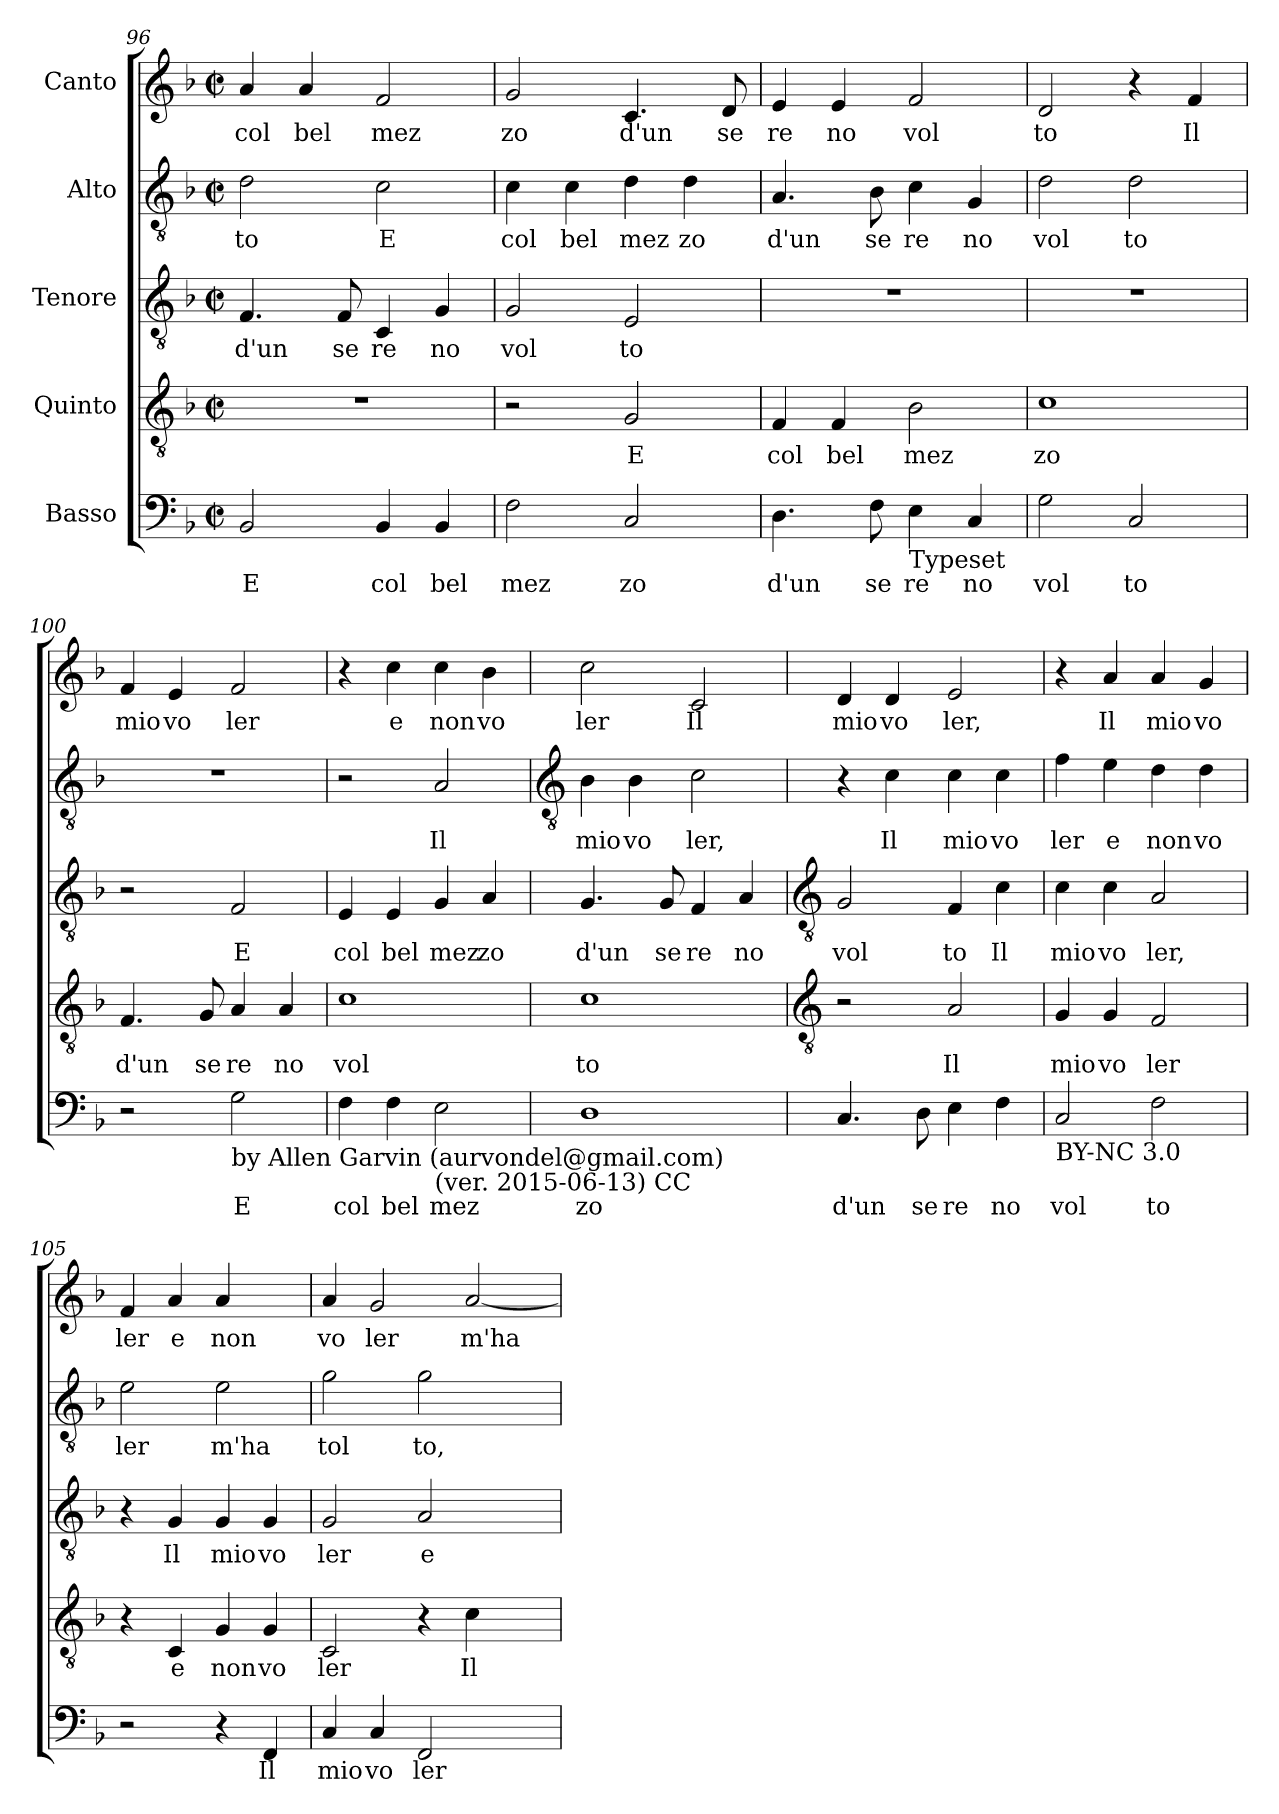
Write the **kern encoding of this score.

**kern	**text	**kern	**text	**kern	**text	**kern	**text	**kern	**text
*part5	*part5	*part4	*part4	*part3	*part3	*part2	*part2	*part1	*part1
*staff5	*staff5	*staff4	*staff4	*staff3	*staff3	*staff2	*staff2	*staff1	*staff1
*I"Basso	*	*I"Quinto	*	*I"Tenore	*	*I"Alto	*	*I"Canto	*
*clefF4	*	*clefGv2	*	*clefGv2	*	*clefGv2	*	*clefG2	*
*k[b-]	*	*k[b-]	*	*k[b-]	*	*k[b-]	*	*k[b-]	*
*F:	*	*F:	*	*F:	*	*F:	*	*F:	*
*M2/2	*	*M2/2	*	*M2/2	*	*M2/2	*	*M2/2	*
*met(c|)	*	*met(c|)	*	*met(c|)	*	*met(c|)	*	*met(c|)	*
=96	=96	=96	=96	=96	=96	=96	=96	=96	=96
!	!LO:LY:b	!	!	!	!LO:LY:b	!	!LO:LY:b	!	!LO:LY:b
2BB-/	E	1r	.	4.F/	d'un	2d\	to	4a/	col
!	!	!	!	!	!	!	!	!	!LO:LY:b
.	.	.	.	.	.	.	.	4a/	bel
!	!	!	!	!	!LO:LY:b	!	!	!	!
.	.	.	.	8F/	se	.	.	.	.
!	!LO:LY:b	!	!	!	!LO:LY:b	!	!LO:LY:b	!	!LO:LY:b
4BB-/	col	.	.	4C/	re	2c\	E	2f/	mez
!	!LO:LY:b	!	!	!	!LO:LY:b	!	!	!	!
4BB-/	bel	.	.	4G/	no	.	.	.	.
!!LO:LB:g=z
=97	=97	=97	=97	=97	=97	=97	=97	=97	=97
!	!LO:LY:b	!	!	!	!LO:LY:b	!	!LO:LY:b	!	!LO:LY:b
2F\	mez	2r	.	2G/	vol	4c\	col	2g/	zo
!	!	!	!	!	!	!	!LO:LY:b	!	!
.	.	.	.	.	.	4c\	bel	.	.
!	!LO:LY:b	!	!LO:LY:b	!	!LO:LY:b	!	!LO:LY:b	!	!LO:LY:b
2C/	zo	2G/	E	2E/	to	4d\	mez	4.c/	d'un
!	!	!	!	!	!	!	!LO:LY:b	!	!
.	.	.	.	.	.	4d\	zo	.	.
!	!	!	!	!	!	!	!	!	!LO:LY:b
.	.	.	.	.	.	.	.	8d/	se
=98	=98	=98	=98	=98	=98	=98	=98	=98	=98
!	!LO:LY:b	!	!LO:LY:b	!	!	!	!LO:LY:b	!	!LO:LY:b
4.D\	d'un	4F/	col	1r	.	4.A/	d'un	4e/	re
!	!	!	!LO:LY:b	!	!	!	!	!	!LO:LY:b
.	.	4F/	bel	.	.	.	.	4e/	no
!	!LO:LY:b	!	!	!	!	!	!LO:LY:b	!	!
8F\	se	.	.	.	.	8B-\	se	.	.
!LO:TX:b:t=Typeset	!	!	!	!	!	!	!	!	!
!	!LO:LY:b	!	!LO:LY:b	!	!	!	!LO:LY:b	!	!LO:LY:b
4E\	re	2B-\	mez	.	.	4c\	re	2f/	vol
!	!LO:LY:b	!	!	!	!	!	!LO:LY:b	!	!
4C/	no	.	.	.	.	4G/	no	.	.
!!LO:LB:g=z
=99	=99	=99	=99	=99	=99	=99	=99	=99	=99
!	!LO:LY:b	!	!LO:LY:b	!	!	!	!LO:LY:b	!	!LO:LY:b
2G\	vol	1c	zo	1r	.	2d\	vol	2d/	to
!	!LO:LY:b	!	!	!	!	!	!LO:LY:b	!	!
2C/	to	.	.	.	.	2d\	to	4r	.
!	!	!	!	!	!	!	!	!	!LO:LY:b
.	.	.	.	.	.	.	.	4f/	Il
=100	=100	=100	=100	=100	=100	=100	=100	=100	=100
!	!	!	!LO:LY:b	!	!	!	!	!	!LO:LY:b
2r	.	4.F/	d'un	2r	.	1r	.	4f/	mio
!	!	!	!	!	!	!	!	!	!LO:LY:b
.	.	.	.	.	.	.	.	4e/	vo
!	!	!	!LO:LY:b	!	!	!	!	!	!
.	.	8G/	se	.	.	.	.	.	.
!LO:TX:b:t=by Allen Garvin (aurvondel@gmail.com)	!	!	!	!	!	!	!	!	!
!	!LO:LY:b	!	!LO:LY:b	!	!LO:LY:b	!	!	!	!LO:LY:b
2G\	E	4A/	re	2F/	E	.	.	2f/	ler
!	!	!	!LO:LY:b	!	!	!	!	!	!
.	.	4A/	no	.	.	.	.	.	.
=101	=101	=101	=101	=101	=101	=101	=101	=101	=101
!	!LO:LY:b	!	!LO:LY:b	!	!LO:LY:b	!	!	!	!
4F\	col	1c	vol	4E/	col	2r	.	4r	.
!	!LO:LY:b	!	!	!	!LO:LY:b	!	!	!	!LO:LY:b
4F\	bel	.	.	4E/	bel	.	.	4cc\	e
!LO:TX:b:t=(ver. 2015-06-13) CC	!	!	!	!	!	!	!	!	!
!	!LO:LY:b	!	!	!	!LO:LY:b	!	!LO:LY:b	!	!LO:LY:b
2E\	mez	.	.	4G/	mez	2A/	Il	4cc\	non
!	!	!	!	!	!LO:LY:b	!	!	!	!LO:LY:b
.	.	.	.	4A/	zo	.	.	4b-\	vo
!!LO:LB:g=z
=102	=102	=102	=102	=102	=102	=102	=102	=102	=102
*	*	*	*	*	*	*clefGv2	*	*	*
!	!LO:LY:b	!	!LO:LY:b	!	!LO:LY:b	!	!LO:LY:b	!	!LO:LY:b
1D	zo	1c	to	4.G/	d'un	4B-\	mio	2cc\	ler
!	!	!	!	!	!	!	!LO:LY:b	!	!
.	.	.	.	.	.	4B-\	vo	.	.
!	!	!	!	!	!LO:LY:b	!	!	!	!
.	.	.	.	8G/	se	.	.	.	.
!	!	!	!	!	!LO:LY:b	!	!LO:LY:b	!	!LO:LY:b
.	.	.	.	4F/	re	2c\	ler,	2c/	Il
!	!	!	!	!	!LO:LY:b	!	!	!	!
.	.	.	.	4A/	no	.	.	.	.
!!LO:LB:g=z
=103	=103	=103	=103	=103	=103	=103	=103	=103	=103
*	*	*clefGv2	*	*clefGv2	*	*	*	*	*
!	!LO:LY:b	!	!	!	!LO:LY:b	!	!	!	!LO:LY:b
4.C/	d'un	2r	.	2G/	vol	4r	.	4d/	mio
!	!	!	!	!	!	!	!LO:LY:b	!	!LO:LY:b
.	.	.	.	.	.	4c\	Il	4d/	vo
!	!LO:LY:b	!	!	!	!	!	!	!	!
8D\	se	.	.	.	.	.	.	.	.
!	!LO:LY:b	!	!LO:LY:b	!	!LO:LY:b	!	!LO:LY:b	!	!LO:LY:b
4E\	re	2A/	Il	4F/	to	4c\	mio	2e/	ler,
!	!LO:LY:b	!	!	!	!LO:LY:b	!	!LO:LY:b	!	!
4F\	no	.	.	4c\	Il	4c\	vo	.	.
=104	=104	=104	=104	=104	=104	=104	=104	=104	=104
!LO:TX:b:t=BY-NC 3.0	!	!	!	!	!	!	!	!	!
!	!LO:LY:b	!	!LO:LY:b	!	!LO:LY:b	!	!LO:LY:b	!	!
2C/	vol	4G/	mio	4c\	mio	4f\	ler	4r	.
!	!	!	!LO:LY:b	!	!LO:LY:b	!	!LO:LY:b	!	!LO:LY:b
.	.	4G/	vo	4c\	vo	4e\	e	4a/	Il
!	!LO:LY:b	!	!LO:LY:b	!	!LO:LY:b	!	!LO:LY:b	!	!LO:LY:b
2F\	to	2F/	ler	2A/	ler,	4d\	non	4a/	mio
!	!	!	!	!	!	!	!LO:LY:b	!	!LO:LY:b
.	.	.	.	.	.	4d\	vo	4g/	vo
!!LO:LB:g=z
=105	=105	=105	=105	=105	=105	=105	=105	=105	=105
!	!	!	!	!	!	!	!LO:LY:b	!	!LO:LY:b
2r	.	4r	.	4r	.	2e\	ler	4f/	ler
!	!	!	!LO:LY:b	!	!LO:LY:b	!	!	!	!LO:LY:b
.	.	4C/	e	4G/	Il	.	.	4a/	e
!	!	!	!LO:LY:b	!	!LO:LY:b	!	!LO:LY:b	!	!LO:LY:b
4r	.	4G/	non	4G/	mio	2e\	m'ha	4a/	non
!	!LO:LY:b	!	!LO:LY:b	!	!LO:LY:b	!	!	!	!
4FF/	Il	4G/	vo	4G/	vo	.	.	4ryy	.
!!LO:LB:g=z
=106	=106	=106	=106	=106	=106	=106	=106	=106	=106
!	!LO:LY:b	!	!LO:LY:b	!	!LO:LY:b	!	!LO:LY:b	!	!LO:LY:b
4C/	mio	2C/	ler	2G/	ler	2g\	tol	4a/	vo
!	!LO:LY:b	!	!	!	!	!	!	!	!LO:LY:b
4C/	vo	.	.	.	.	.	.	2g/	ler
!	!LO:LY:b	!	!	!	!LO:LY:b	!	!LO:LY:b	!	!
2FF/	ler	4r	.	2A/	e	2g\	to,	.	.
!	!	!	!LO:LY:b	!	!	!	!	!	!LO:LY:b
.	.	4c\	Il	.	.	.	.	[2a/	m'ha
4ryy	.	4ryy	.	4ryy	.	4ryy	.	.	.
=	=	=	=	=	=	=	=	=	=
*-	*-	*-	*-	*-	*-	*-	*-	*-	*-
